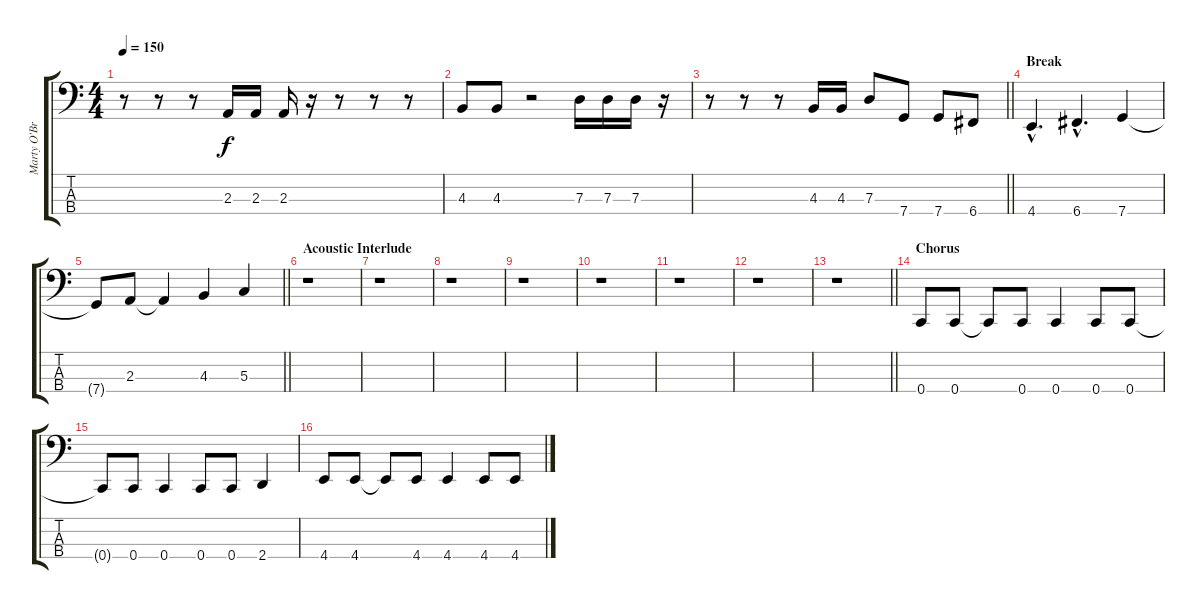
\track ("Marty O'Brien" "Marty O'Br") {instrument electricbasspick}
\staff {score tabs}
\tuning (F2 C2 G1 C1) {hide}
\ts (4 4)
\tempo 150
\clef f4
\ks c
r.8{dy f} r.8 r.8 2.3.16 2.3.16 2.3.16 r.16 r.8 r.8 r.8 |
4.3.8 4.3.8 r.2 7.3.16 7.3.16 7.3.16 r.16 |
\barLineRight lightlight
r.8 r.8 r.8 4.3.16 4.3.16 7.3.8 7.4.8 7.4.8 6.4.8 |
\section ("" "Break")
4.4{hac}.4{d} 6.4{hac}.4{d} 7.4.4 |
\barLineRight lightlight
7.4{t}.8 2.3.8 2.3{t}.4 4.3.4 5.3.4 |
\section ("" "Acoustic Interlude")
r.1 |
r.1 |
r.1 |
r.1 |
r.1 |
r.1 |
r.1 |
\barLineRight lightlight
r.1 |
\section ("" "Chorus")
0.4.8 0.4.8 0.4{t}.8 0.4.8 0.4.4 0.4.8 0.4.8 |
0.4{t}.8 0.4.8 0.4.4 0.4.8 0.4.8 2.4.4 |
4.4.8 4.4.8 4.4{t}.8 4.4.8 4.4.4 4.4.8 4.4.8
